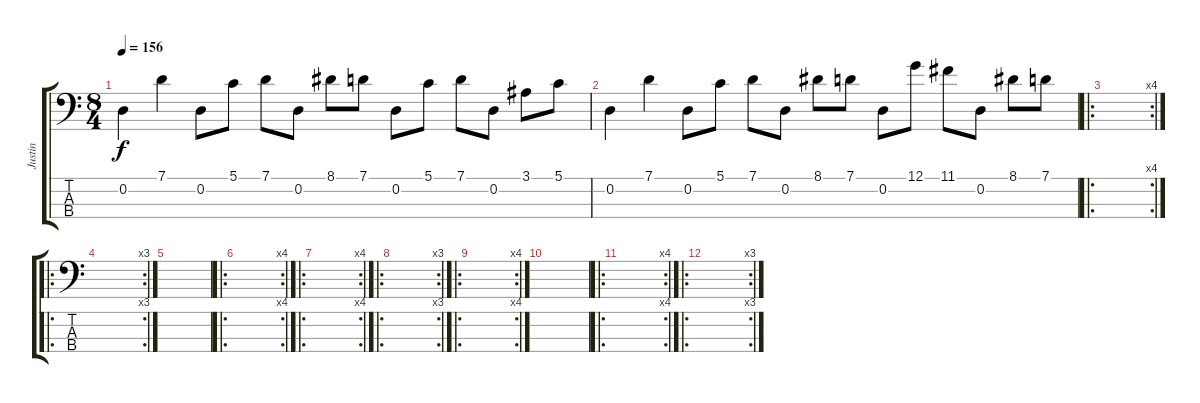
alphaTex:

\track ("Justin " "Justin ") {instrument electricbassfinger}
\staff {score tabs}
\tuning (G2 D2 A1 D1) {hide}
\ts (8 4)
\tempo 156
\clef f4
\ks c
0.2.4{dy f} 7.1.4 0.2.8 5.1.8 7.1.8 0.2.8 8.1.8 7.1.8 0.2.8 5.1.8 7.1.8 0.2.8 3.1.8 5.1.8 |
0.2.4 7.1.4 0.2.8 5.1.8 7.1.8 0.2.8 8.1.8 7.1.8 0.2.8 12.1.8 11.1.8 0.2.8 8.1.8 7.1.8 |
\ro
\rc 4
|
\ro
\rc 3
|
|
\ro
\rc 4
|
\ro
\rc 4
|
\ro
\rc 3
|
\ro
\rc 4
|
|
\ro
\rc 4
|
\ro
\rc 3
